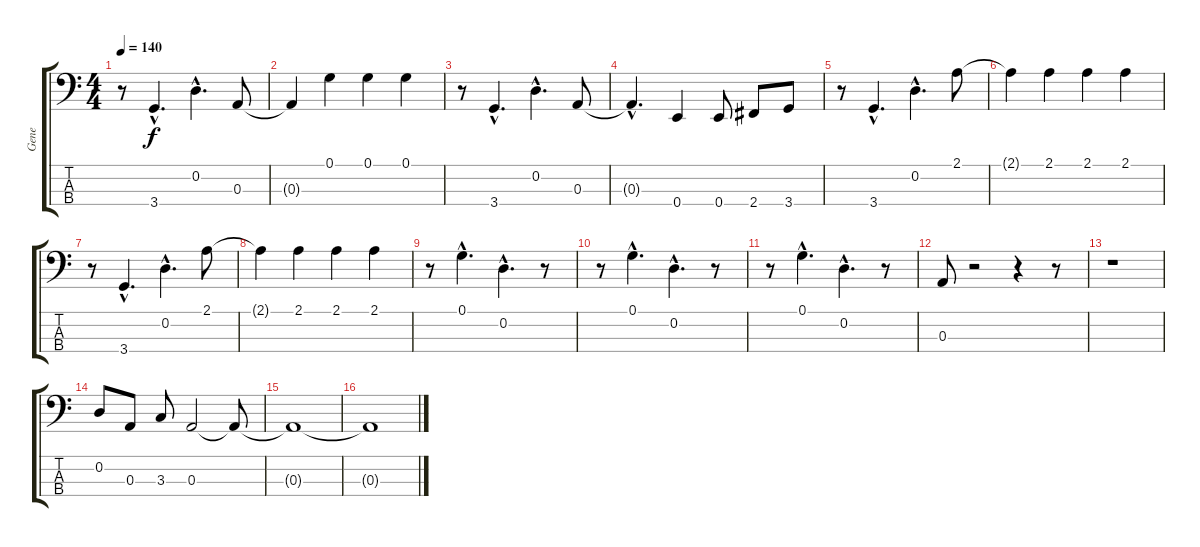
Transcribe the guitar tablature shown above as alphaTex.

\track ("Gene" "Gene") {instrument electricbasspick}
\staff {score tabs}
\tuning (G2 D2 A1 E1) {hide}
\ts (4 4)
\tempo 140
\clef f4
\ks c
r.8{dy f} 3.4{hac}.4{d} 0.2{hac}.4{d} 0.3.8 |
0.3{t}.4 0.1.4 0.1.4 0.1.4 |
r.8 3.4{hac}.4{d} 0.2{hac}.4{d} 0.3.8 |
0.3{hac t}.4{d} 0.4.4 0.4.8 2.4.8 3.4.8 |
r.8 3.4{hac}.4{d} 0.2{hac}.4{d} 2.1.8 |
2.1{t}.4 2.1.4 2.1.4 2.1.4 |
r.8 3.4{hac}.4{d} 0.2{hac}.4{d} 2.1.8 |
2.1{t}.4 2.1.4 2.1.4 2.1.4 |
r.8 0.1{hac}.4{d} 0.2{hac}.4{d} r.8 |
r.8 0.1{hac}.4{d} 0.2{hac}.4{d} r.8 |
r.8 0.1{hac}.4{d} 0.2{hac}.4{d} r.8 |
0.3.8 r.2 r.4 r.8 |
r.1 |
0.2.8 0.3.8 3.3.8 0.3.2 0.3{t}.8 |
0.3{t}.1 |
0.3{t}.1
